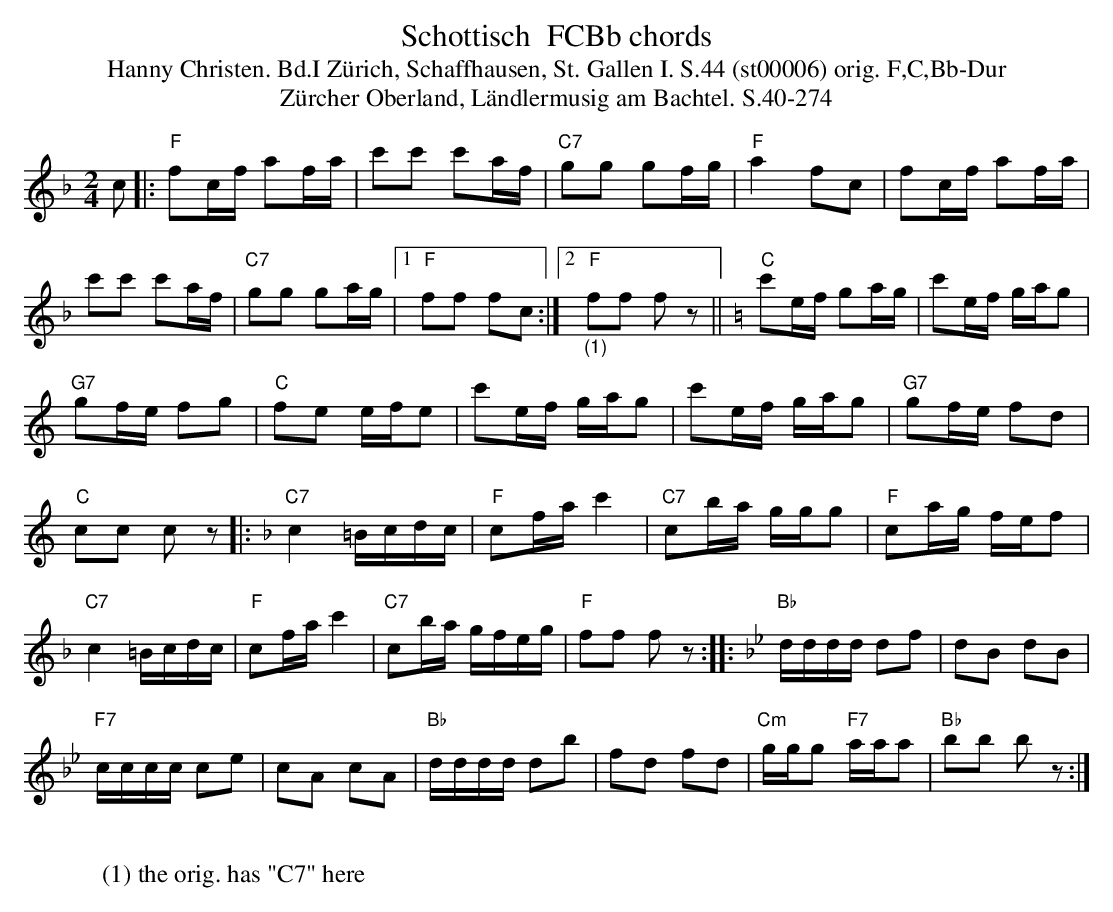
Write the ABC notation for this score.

X:1
T: Schottisch  FCBb chords
T:Hanny Christen. Bd.I Zürich, Schaffhausen, St. Gallen I. S.44 (st00006) orig. F,C,Bb-Dur
T: Z\"urcher Oberland, L\"andlermusig am Bachtel. S.40-274
M:2/4
L:1/16
K:F %%MIDI gchordon
c2 |: "F"f2cf a2fa | c'2c'2 c'2af | "C7"g2g2 g2fg | "F"a4f2c2 | f2cf a2fa |
c'2c'2 c'2af | "C7"g2g2 g2ag |1 "F"f2f2 f2c2 :|2"_(1)""F"f2f2 f2z2 || [K:C] "C"c'2ef g2ag | c'2ef gag2 |
"G7"g2fe f2g2 | "C"f2e2 efe2 | c'2ef gag2 | c'2ef gag2 | "G7"g2fe f2d2 |
"C"c2c2 c2z2 |: [K:F] "C7"c4 =Bcdc | "F"c2fa c'4 | "C7"c2ba ggg2 | "F"c2ag fef2 |
"C7"c4 =Bcdc | "F"c2fa c'4 | "C7"c2ba gfeg | "F"f2f2 f2z2 :: [K:Bb] "Bb"dddd d2f2 | d2B2 d2B2 |
"F7"cccc c2e2 | c2A2 c2A2 | "Bb"dddd d2b2 | f2d2 f2d2 | "Cm"ggg2 "F7"aaa2 | "Bb"b2b2 b2z2 :|
W:
W: (1) the orig. has "C7" here
